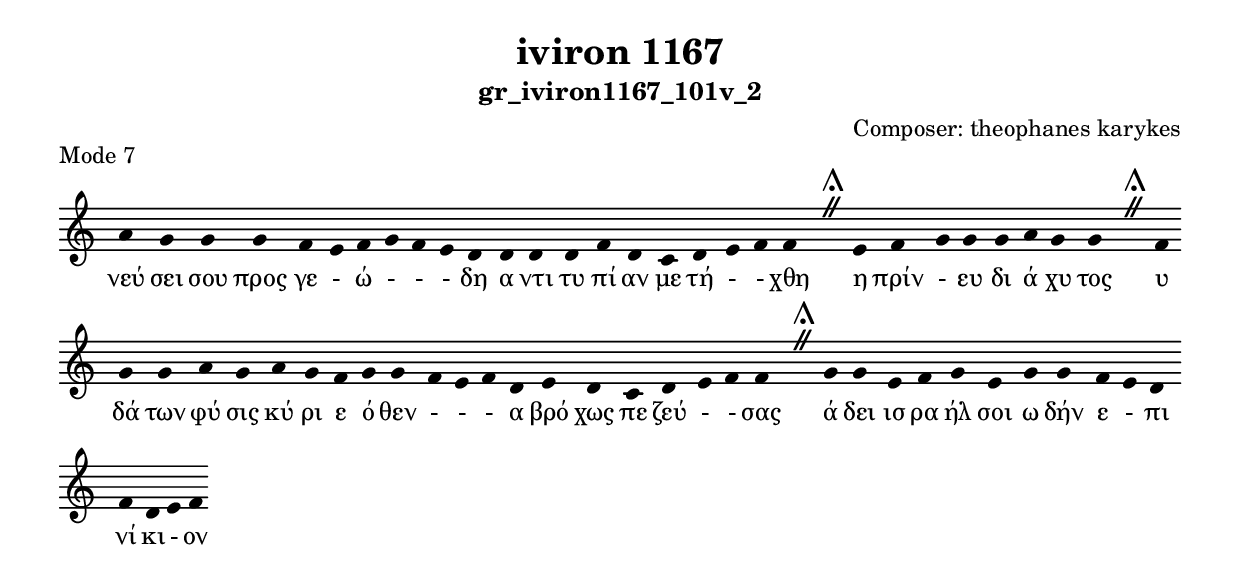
\include "gregorian.ly"

	\header {
 	  title = "iviron 1167"
	  subtitle = "gr_iviron1167_101v_2"
	  composer = "Composer: theophanes karykes"
	  piece = "Mode 7"
	}

	chant = {
	  a'4 g'4 g'4 g'4 f'4 e'4 f'4 g'4 f'4 e'4 d'4 d'4 d'4 d'4 f'4 d'4 c'4 d'4 e'4 f'4 f'4 \divisioMaior
 e'4 f'4 g'4 g'4 g'4 a'4 g'4 g'4 \divisioMaior
 f'4 g'4 g'4 a'4 g'4 a'4 g'4 f'4 g'4 g'4 f'4 e'4 f'4 d'4 e'4 d'4 c'4 d'4 e'4 f'4 f'4 \divisioMaior
 g'4 g'4 e'4 f'4 g'4 e'4 g'4 g'4 f'4 e'4 d'4 f'4 d'4 e'4 f'4\finalis
	}

	verba = \lyricmode {νεύ σει σου προς γε - ώ -  -  - δη α ντι τυ πί αν με τή -  - χθη 
η πρίν - ευ δι ά χυ τος 
υ δά των φύ σις κύ ρι ε ό θεν -  -  - α βρό χως πε ζεύ -  - σας 
ά δει ισ ρα ήλ σοι ω δήν ε - πι νί κι - ον 
	}


	\score {
	  \new Staff <<
	  \new Voice = "melody" \chant
	  \new Lyrics = "one" \lyricsto melody \verba
	  >>
	  \layout {
	    \context {
	      \Staff
	      \remove "Time_signature_engraver"
	      \remove "Bar_engraver"
	    }
	    \context {
	      \Voice
	      \remove "Stem_engraver"
	    }
	  }
	}